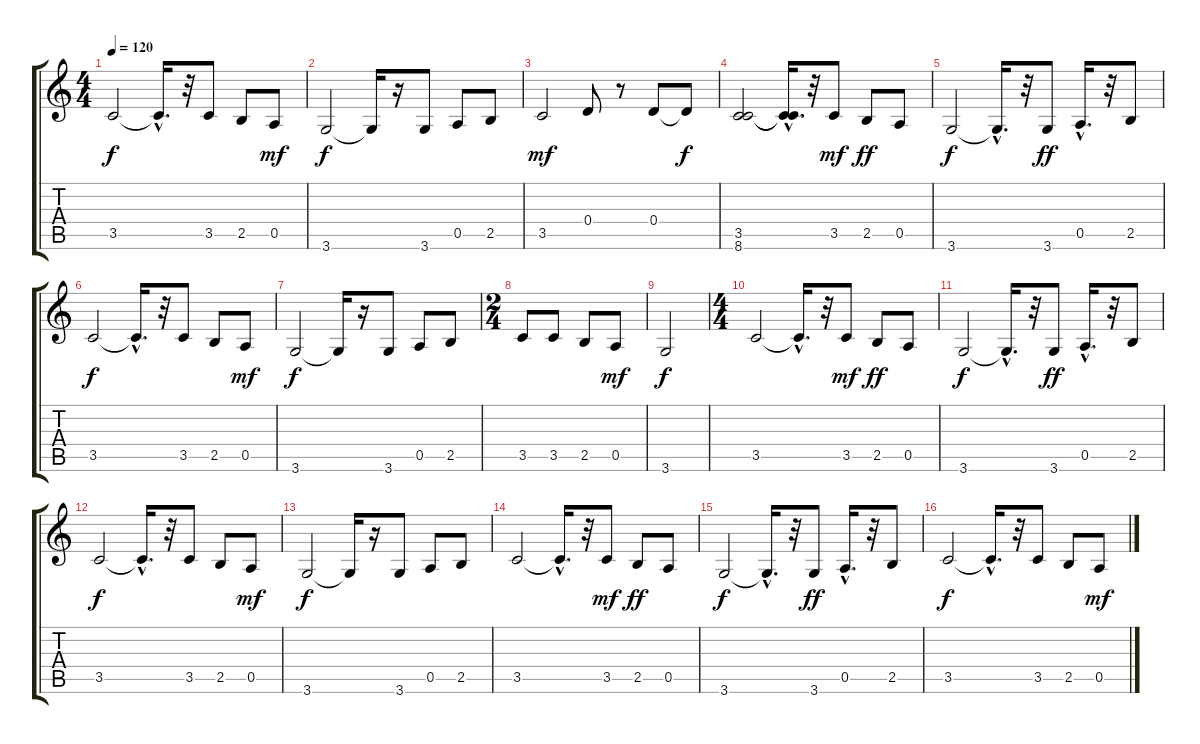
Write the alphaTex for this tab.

\track "" {instrument acousticguitarnylon}
\staff {score tabs}
\tuning (E4 B3 G3 D3 A2 E2) {hide}
\ts (4 4)
\tempo 120
\clef g2
\ks c
3.5.2{dy f} 3.5{hac t}.16{d} r.32 3.5.8 2.5.8 0.5.8{dy mf} |
3.6.2{dy f} 3.6{t}.16 r.16 3.6.8 0.5.8 2.5.8 |
3.5.2{dy mf} 0.4.8 r.8 0.4.8 0.4{t}.8{dy f} |
(3.5 8.6).2 (3.5{hac t} 8.6{hac t}).16{d} r.32 3.5.8{dy mf} 2.5.8{dy ff} 0.5.8 |
3.6.2{dy f} 3.6{hac t}.16{d} r.32 3.6.8{dy ff} 0.5{hac}.16{d} r.32 2.5.8 |
3.5.2{dy f} 3.5{hac t}.16{d} r.32 3.5.8 2.5.8 0.5.8{dy mf} |
3.6.2{dy f} 3.6{t}.16 r.16 3.6.8 0.5.8 2.5.8 |
\ts (2 4)
3.5.8 3.5.8 2.5.8 0.5.8{dy mf} |
3.6.2{dy f} |
\ts (4 4)
3.5.2 3.5{hac t}.16{d} r.32 3.5.8{dy mf} 2.5.8{dy ff} 0.5.8 |
3.6.2{dy f} 3.6{hac t}.16{d} r.32 3.6.8{dy ff} 0.5{hac}.16{d} r.32 2.5.8 |
3.5.2{dy f} 3.5{hac t}.16{d} r.32 3.5.8 2.5.8 0.5.8{dy mf} |
3.6.2{dy f} 3.6{t}.16 r.16 3.6.8 0.5.8 2.5.8 |
3.5.2 3.5{hac t}.16{d} r.32 3.5.8{dy mf} 2.5.8{dy ff} 0.5.8 |
3.6.2{dy f} 3.6{hac t}.16{d} r.32 3.6.8{dy ff} 0.5{hac}.16{d} r.32 2.5.8 |
3.5.2{dy f} 3.5{hac t}.16{d} r.32 3.5.8 2.5.8 0.5.8{dy mf}
